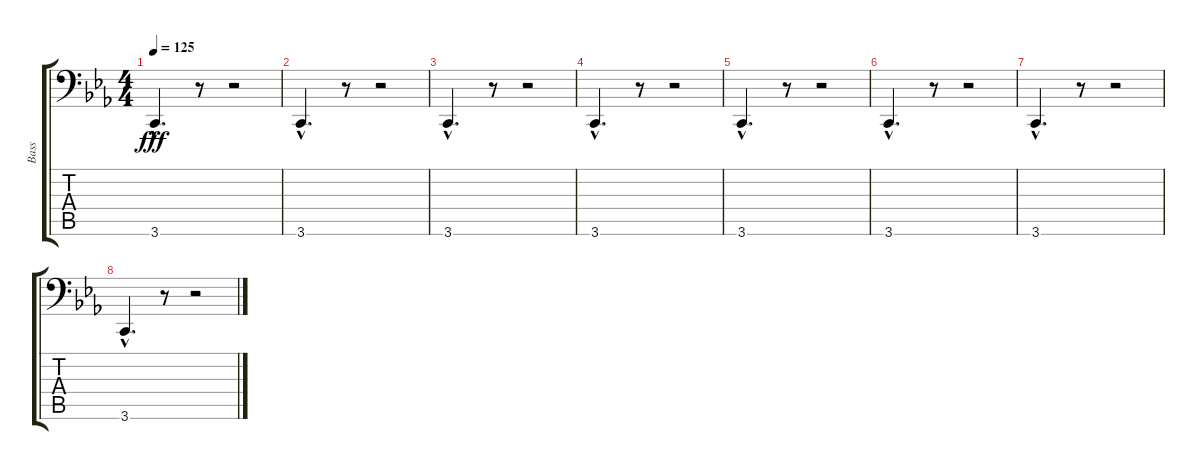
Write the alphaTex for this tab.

\track ("Bass" "Bass") {instrument electricbasspick}
\staff {score tabs}
\tuning (Bb2 F2 C2 G1 D1 A0) {hide}
\ts (4 4)
\tempo 125
\clef f4
\ks cminor
3.6{hac}.4{d dy fff} r.8 r.2 |
3.6{hac}.4{d} r.8 r.2 |
3.6{hac}.4{d} r.8 r.2 |
3.6{hac}.4{d} r.8 r.2 |
3.6{hac}.4{d} r.8 r.2 |
3.6{hac}.4{d} r.8 r.2 |
3.6{hac}.4{d} r.8 r.2 |
3.6{hac}.4{d} r.8 r.2
